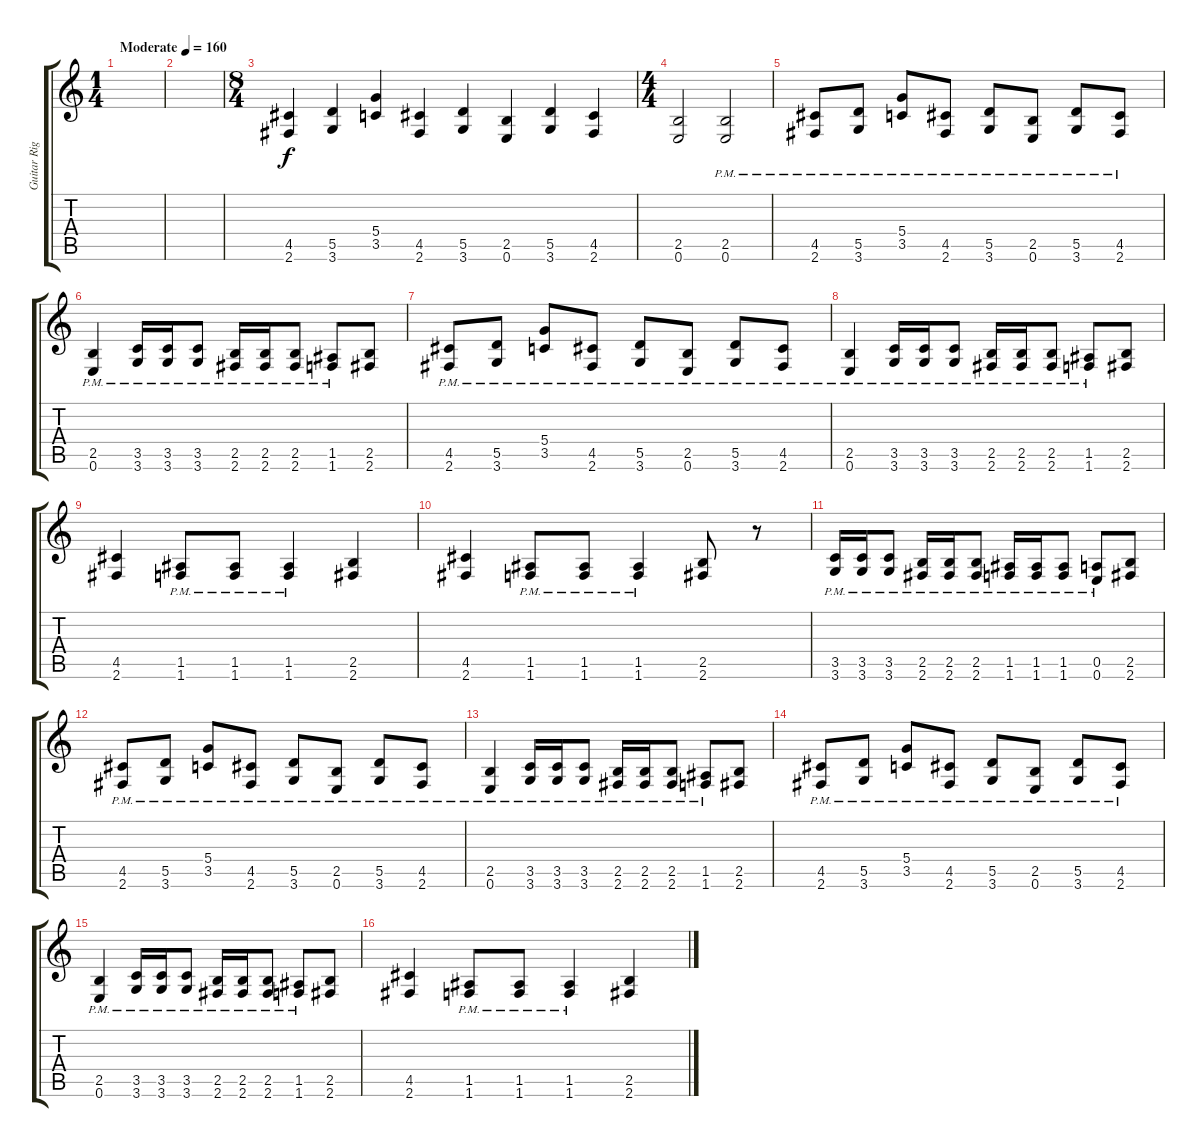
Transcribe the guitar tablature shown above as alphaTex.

\track ("Guitar Right" "Guitar Rig") {instrument distortionguitar}
\staff {score tabs}
\tuning (E4 B3 G3 D3 A2 E2) {hide}
\ts (1 4)
\tempo (160 "Moderate")
\clef g2
\ks c
|
|
\ts (8 4)
(4.5 2.6).4 (5.5 3.6).4 (5.4 3.5).4 (4.5 2.6).4 (5.5 3.6).4 (2.5 0.6).4 (5.5 3.6).4 (4.5 2.6).4 |
\ts (4 4)
(2.5 0.6).2 (2.5{pm} 0.6{pm}).2 |
(4.5{pm} 2.6{pm}).8 (5.5{pm} 3.6{pm}).8 (5.4{pm} 3.5{pm}).8 (4.5{pm} 2.6{pm}).8 (5.5{pm} 3.6{pm}).8 (2.5{pm} 0.6{pm}).8 (5.5{pm} 3.6{pm}).8 (4.5{pm} 2.6{pm}).8 |
(2.5{pm} 0.6{pm}).4 (3.5{pm} 3.6{pm}).16 (3.5{pm} 3.6{pm}).16 (3.5{pm} 3.6{pm}).8 (2.5{pm} 2.6{pm}).16 (2.5{pm} 2.6{pm}).16 (2.5{pm} 2.6{pm}).8 (1.5{pm} 1.6{pm}).8 (2.5 2.6).8 |
(4.5{pm} 2.6{pm}).8 (5.5{pm} 3.6{pm}).8 (5.4{pm} 3.5{pm}).8 (4.5{pm} 2.6{pm}).8 (5.5{pm} 3.6{pm}).8 (2.5{pm} 0.6{pm}).8 (5.5{pm} 3.6{pm}).8 (4.5{pm} 2.6{pm}).8 |
(2.5{pm} 0.6{pm}).4 (3.5{pm} 3.6{pm}).16 (3.5{pm} 3.6{pm}).16 (3.5{pm} 3.6{pm}).8 (2.5{pm} 2.6{pm}).16 (2.5{pm} 2.6{pm}).16 (2.5{pm} 2.6{pm}).8 (1.5{pm} 1.6{pm}).8 (2.5 2.6).8 |
(4.5 2.6).4 (1.5{pm} 1.6{pm}).8 (1.5{pm} 1.6{pm}).8 (1.5{pm} 1.6{pm}).4 (2.5 2.6).4 |
(4.5 2.6).4 (1.5{pm} 1.6{pm}).8 (1.5{pm} 1.6{pm}).8 (1.5{pm} 1.6{pm}).4 (2.5 2.6).8 r.8 |
(3.5{pm} 3.6{pm}).16 (3.5{pm} 3.6{pm}).16 (3.5{pm} 3.6{pm}).8 (2.5{pm} 2.6{pm}).16 (2.5{pm} 2.6{pm}).16 (2.5{pm} 2.6{pm}).8 (1.5{pm} 1.6{pm}).16 (1.5{pm} 1.6{pm}).16 (1.5{pm} 1.6{pm}).8 (0.5{pm} 0.6{pm}).8 (2.5 2.6).8 |
(4.5{pm} 2.6{pm}).8 (5.5{pm} 3.6{pm}).8 (5.4{pm} 3.5{pm}).8 (4.5{pm} 2.6{pm}).8 (5.5{pm} 3.6{pm}).8 (2.5{pm} 0.6{pm}).8 (5.5{pm} 3.6{pm}).8 (4.5{pm} 2.6{pm}).8 |
(2.5{pm} 0.6{pm}).4 (3.5{pm} 3.6{pm}).16 (3.5{pm} 3.6{pm}).16 (3.5{pm} 3.6{pm}).8 (2.5{pm} 2.6{pm}).16 (2.5{pm} 2.6{pm}).16 (2.5{pm} 2.6{pm}).8 (1.5{pm} 1.6{pm}).8 (2.5 2.6).8 |
(4.5{pm} 2.6{pm}).8 (5.5{pm} 3.6{pm}).8 (5.4{pm} 3.5{pm}).8 (4.5{pm} 2.6{pm}).8 (5.5{pm} 3.6{pm}).8 (2.5{pm} 0.6{pm}).8 (5.5{pm} 3.6{pm}).8 (4.5{pm} 2.6{pm}).8 |
(2.5{pm} 0.6{pm}).4 (3.5{pm} 3.6{pm}).16 (3.5{pm} 3.6{pm}).16 (3.5{pm} 3.6{pm}).8 (2.5{pm} 2.6{pm}).16 (2.5{pm} 2.6{pm}).16 (2.5{pm} 2.6{pm}).8 (1.5{pm} 1.6{pm}).8 (2.5 2.6).8 |
(4.5 2.6).4 (1.5{pm} 1.6{pm}).8 (1.5{pm} 1.6{pm}).8 (1.5{pm} 1.6{pm}).4 (2.5 2.6).4
